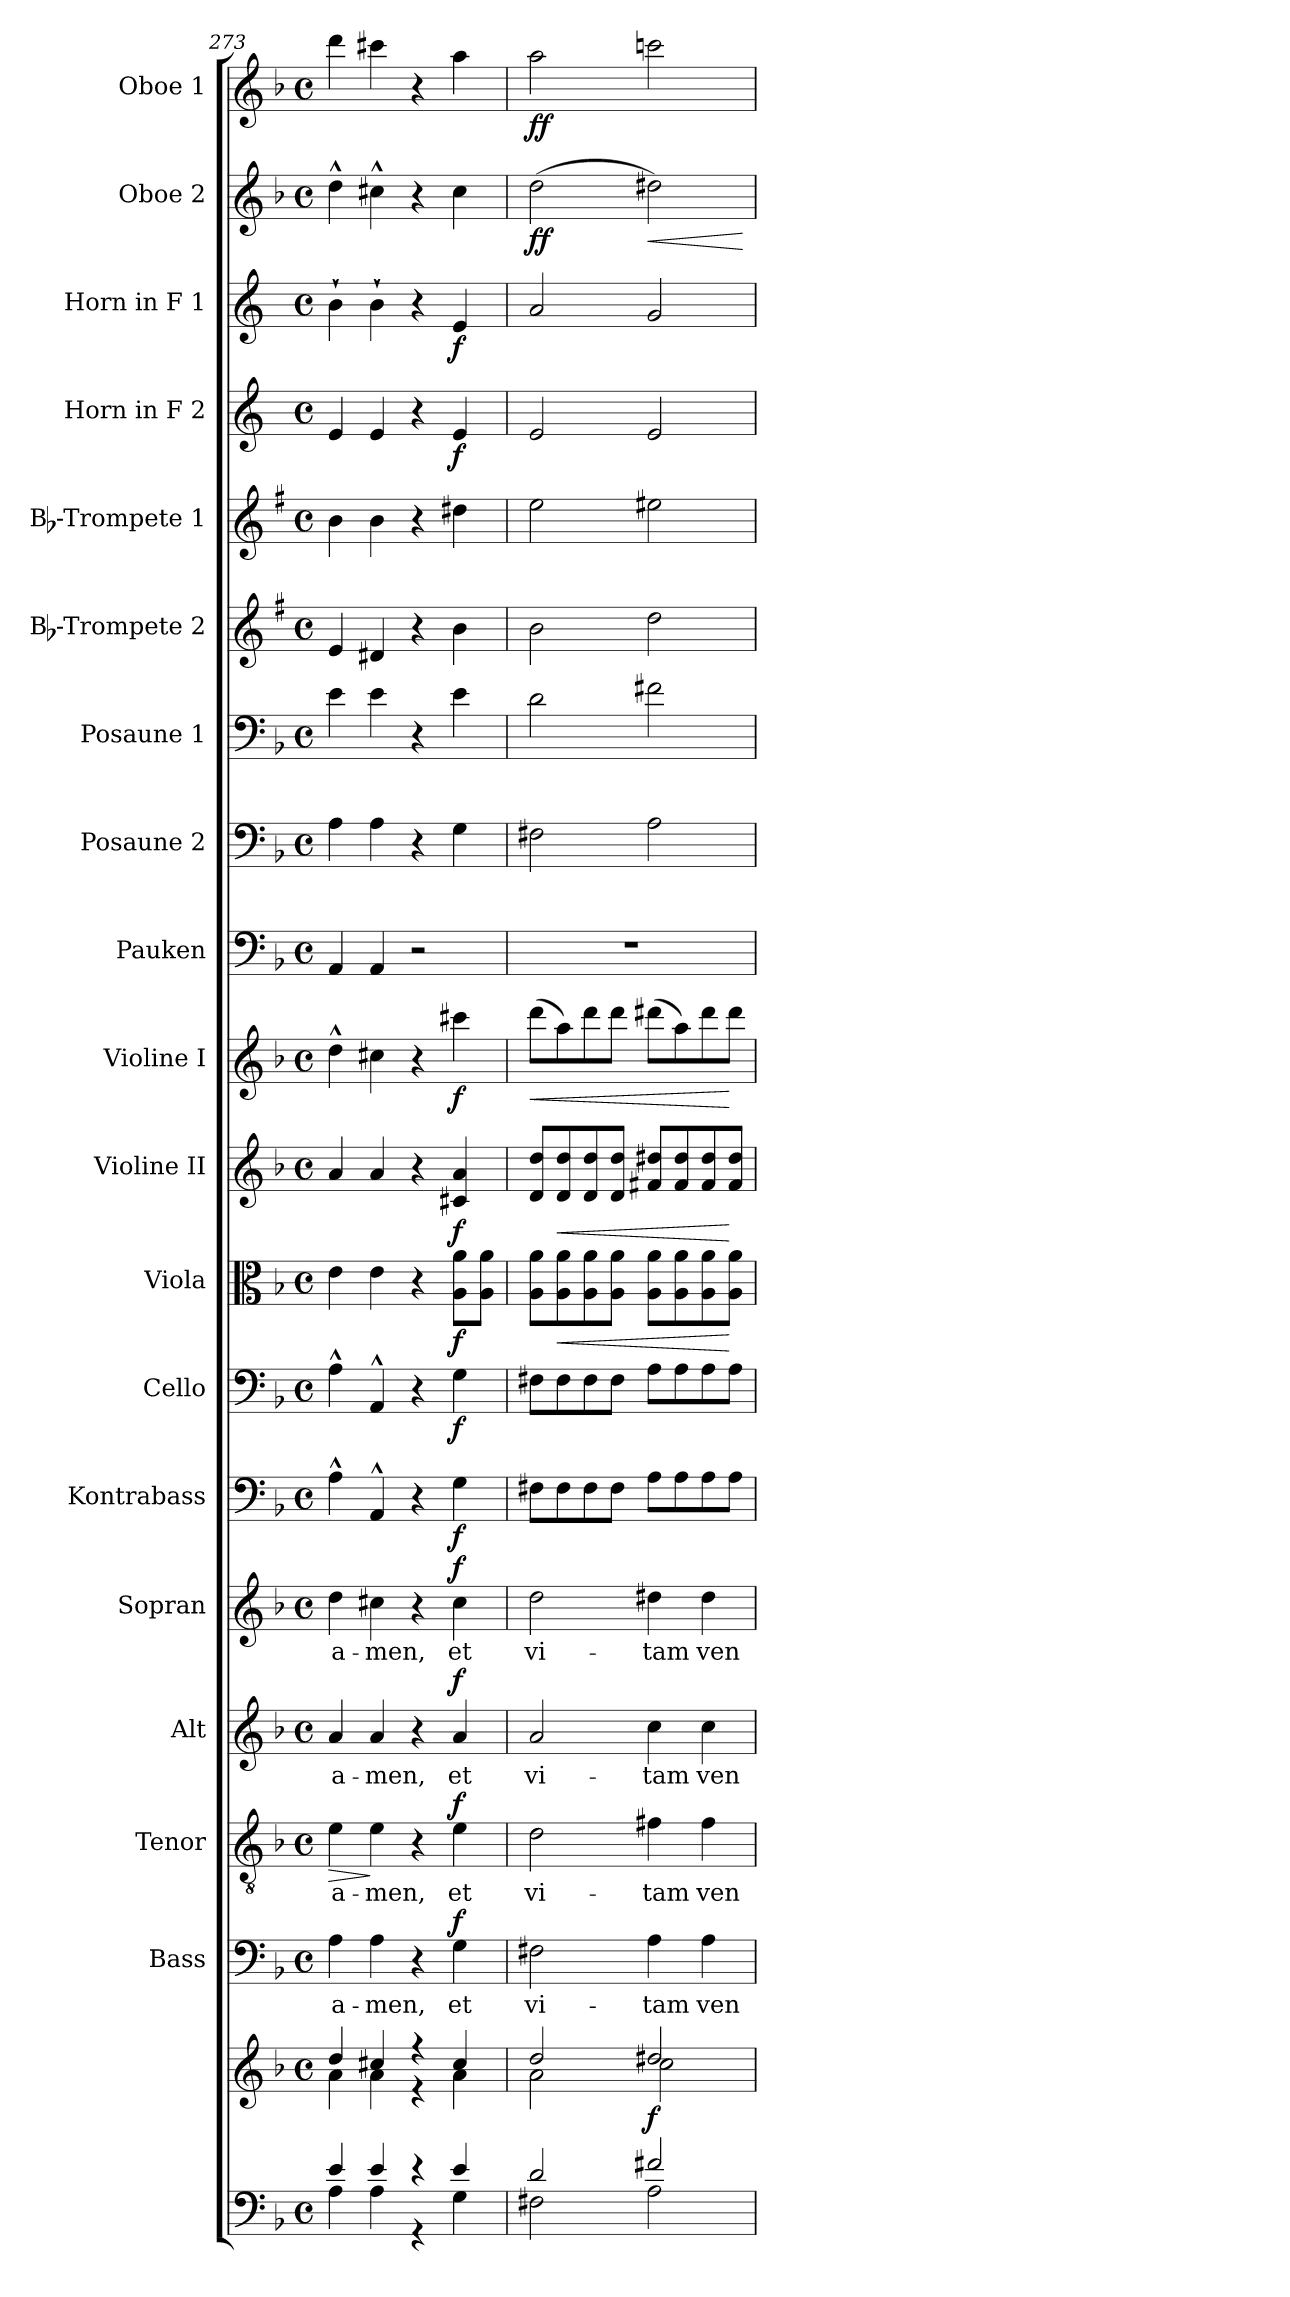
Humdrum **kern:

**kern	**kern	**dynam	**kern	**text	**dynam	**kern	**text	**dynam	**kern	**text	**dynam	**kern	**text	**dynam	**kern	**dynam	**kern	**dynam	**kern	**dynam	**kern	**dynam	**kern	**dynam	**kern	**kern	**kern	**kern	**kern	**kern	**dynam	**kern	**dynam	**kern	**dynam	**kern	**dynam
*part19	*part19	*part19	*part18	*part18	*part18	*part17	*part17	*part17	*part16	*part16	*part16	*part15	*part15	*part15	*part14	*part14	*part13	*part13	*part12	*part12	*part11	*part11	*part10	*part10	*part9	*part8	*part7	*part6	*part5	*part4	*part4	*part3	*part3	*part2	*part2	*part1	*part1
*staff20	*staff19	*staff19/20	*staff18	*staff18	*staff18	*staff17	*staff17	*staff17	*staff16	*staff16	*staff16	*staff15	*staff15	*staff15	*staff14	*staff14	*staff13	*staff13	*staff12	*staff12	*staff11	*staff11	*staff10	*staff10	*staff9	*staff8	*staff7	*staff6	*staff5	*staff4	*staff4	*staff3	*staff3	*staff2	*staff2	*staff1	*staff1
*	*	*	*I"Bass	*	*	*I"Tenor	*	*	*I"Alt	*	*	*I"Sopran	*	*	*I"Kontrabass	*	*I"Cello	*	*I"Viola	*	*I"Violine II	*	*I"Violine I	*	*I"Pauken	*I"Posaune 2	*I"Posaune 1	*I"Bb-Trompete 2	*I"Bb-Trompete 1	*I"Horn in F 2	*	*I"Horn in F 1	*	*I"Oboe 2	*	*I"Oboe 1	*
*	*	*	*I'B.	*	*	*I'T.	*	*	*I'A.	*	*	*I'S.	*	*	*I'Kb.	*	*	*	*I'Vla.	*	*I'Vl. II	*	*I'Vl. I	*	*I'Pk.	*I'Pos. 2	*I'Pos. 1	*I'Bb Trp. 2	*I'Bb Trp. 1	*	*	*	*	*I'Ob. 2	*	*I'Ob. 1	*
!!LO:PB:g=z
*clefF4	*clefG2	*	*clefF4	*	*	*clefGv2	*	*	*clefG2	*	*	*clefG2	*	*	*clefF4	*	*clefF4	*	*clefC3	*	*clefG2	*	*clefG2	*	*clefF4	*clefF4	*clefF4	*clefG2	*clefG2	*clefG2	*	*clefG2	*	*clefG2	*	*clefG2	*
*	*	*	*	*	*	*	*	*	*	*	*	*	*	*	*ITrd7c12	*	*	*	*	*	*	*	*	*	*	*	*	*ITrd1c2	*ITrd1c2	*ITrd4c7	*	*ITrd4c7	*	*	*	*	*
*k[b-]	*k[b-]	*	*k[b-]	*	*	*k[b-]	*	*	*k[b-]	*	*	*k[b-]	*	*	*k[b-]	*	*k[b-]	*	*k[b-]	*	*k[b-]	*	*k[b-]	*	*k[b-]	*k[b-]	*k[b-]	*k[b-]	*k[b-]	*k[b-]	*	*k[b-]	*	*k[b-]	*	*k[b-]	*
*F:	*F:	*	*F:	*	*	*F:	*	*	*F:	*	*	*F:	*	*	*F:	*	*F:	*	*F:	*	*F:	*	*F:	*	*F:	*F:	*F:	*F:	*F:	*F:	*	*F:	*	*F:	*	*F:	*
*M4/4	*M4/4	*	*M4/4	*	*	*M4/4	*	*	*M4/4	*	*	*M4/4	*	*	*M4/4	*	*M4/4	*	*M4/4	*	*M4/4	*	*M4/4	*	*M4/4	*M4/4	*M4/4	*M4/4	*M4/4	*M4/4	*	*M4/4	*	*M4/4	*	*M4/4	*
*met(c)	*met(c)	*	*met(c)	*	*	*met(c)	*	*	*met(c)	*	*	*met(c)	*	*	*met(c)	*	*met(c)	*	*met(c)	*	*met(c)	*	*met(c)	*	*met(c)	*met(c)	*met(c)	*met(c)	*met(c)	*met(c)	*	*met(c)	*	*met(c)	*	*met(c)	*
=273	=273	=273	=273	=273	=273	=273	=273	=273	=273	=273	=273	=273	=273	=273	=273	=273	=273	=273	=273	=273	=273	=273	=273	=273	=273	=273	=273	=273	=273	=273	=273	=273	=273	=273	=273	=273	=273
*^	*^	*	*	*	*	*	*	*	*	*	*	*	*	*	*	*	*	*	*	*	*	*	*	*	*	*	*	*	*	*	*	*	*	*	*	*	*
!	!	!	!	!	!	!LO:LY:b	!	!	!LO:LY:b	!LO:HP:b	!	!LO:LY:b	!	!	!LO:LY:b	!	!	!	!	!	!	!	!	!	!	!	!	!	!	!	!	!	!	!	!	!	!	!	!
4e/	4A\	4dd/	4a\	.	4A\	a-	.	4e\	a-	>	4a/	a-	.	4dd\	a-	.	4AA^^>\	.	4A^^>\	.	4e\	.	4a/	.	4dd^^>\	.	4AA/	4A\	4e\	4d/	4a\	4A/	.	4e`>\	.	4dd^^>\	.	4ddd\	.
!	!	!	!	!	!	!LO:LY:b	!	!	!LO:LY:b	!	!	!LO:LY:b	!	!	!LO:LY:b	!	!	!	!	!	!	!	!	!	!	!	!	!	!	!	!	!	!	!	!	!	!	!	!
4e/	4A\	4cc#X/	4a\	.	4A\	-men,	.	4e\	-men,	]	4a/	-men,	.	4cc#X\	-men,	.	4AAA^^>/	.	4AA^^>/	.	4e\	.	4a/	.	4cc#X\	.	4AA/	4A\	4e\	4c#X/	4a\	4A/	.	4e`>\	.	4cc#X^^>\	.	4ccc#X\	.
4r	4r	4r	4r	.	4r	.	.	4r	.	.	4r	.	.	4r	.	.	4r	.	4r	.	4r	.	4r	.	4r	.	2r	4r	4r	4r	4r	4r	.	4r	.	4r	.	4r	.
!	!	!	!	!	!	!LO:LY:b	!LO:DY:a	!	!LO:LY:b	!LO:DY:a	!	!LO:LY:b	!LO:DY:a	!	!LO:LY:b	!LO:DY:a	!	!LO:DY:b	!	!LO:DY:b	!	!LO:DY:b	!	!LO:DY:b	!	!LO:DY:b	!	!	!	!	!	!	!LO:DY:b	!	!LO:DY:b	!	!	!	!
4e/	4G\	4cc#/	4a\	.	4G\	et	f	4e\	et	f	4a/	et	f	4cc#\	et	f	4GG\	f	4G\	f	8A\ 8a\L	f	4c#X/ 4a/	f	4ccc#X\	f	.	4G\	4e\	4a\	4cc#X\	4A/	f	4A/	f	4cc#\	.	4aa\	.
.	.	.	.	.	.	.	.	.	.	.	.	.	.	.	.	.	.	.	.	.	8A\ 8a\J	.	.	.	.	.	.	.	.	.	.	.	.	.	.	.	.	.	.
=274	=274	=274	=274	=274	=274	=274	=274	=274	=274	=274	=274	=274	=274	=274	=274	=274	=274	=274	=274	=274	=274	=274	=274	=274	=274	=274	=274	=274	=274	=274	=274	=274	=274	=274	=274	=274	=274	=274	=274
!	!	!	!	!	!	!LO:LY:b	!	!	!LO:LY:b	!	!	!LO:LY:b	!	!	!LO:LY:b	!	!	!	!	!	!	!	!	!	!	!LO:HP:b	!	!	!	!	!	!	!	!	!	!	!LO:DY:b	!	!LO:DY:b
2d/	2F#X\	2dd/	2a\	.	2F#X\	vi-	.	2d\	vi-	.	2a/	vi-	.	2dd\	vi-	.	8FF#X\L	.	8F#X\L	.	8A\ 8a\L	.	8d/ 8dd/L	.	(>8ddd\L	<	1r	2F#X\	2d\	2a\	2dd\	2A/	.	2d/	.	(>2dd\	ff	2aa\	ff
!	!	!	!	!	!	!	!	!	!	!	!	!	!	!	!	!	!	!	!	!	!	!LO:HP:b	!	!LO:HP:b	!	!	!	!	!	!	!	!	!	!	!	!	!	!	!
.	.	.	.	.	.	.	.	.	.	.	.	.	.	.	.	.	8FF#\	.	8F#\	.	8A\ 8a\	<	8d/ 8dd/	<	8aa\)	.	.	.	.	.	.	.	.	.	.	.	.	.	.
.	.	.	.	.	.	.	.	.	.	.	.	.	.	.	.	.	8FF#\	.	8F#\	.	8A\ 8a\	.	8d/ 8dd/	.	8ddd\	.	.	.	.	.	.	.	.	.	.	.	.	.	.
.	.	.	.	.	.	.	.	.	.	.	.	.	.	.	.	.	8FF#\J	.	8F#\J	.	8A\ 8a\J	.	8d/ 8dd/J	.	8ddd\J	.	.	.	.	.	.	.	.	.	.	.	.	.	.
!	!	!	!	!LO:DY:b	!	!LO:LY:b	!	!	!LO:LY:b	!	!	!LO:LY:b	!	!	!LO:LY:b	!	!	!	!	!	!	!	!	!	!	!	!	!	!	!	!	!	!	!	!	!	!LO:HP:b	!	!
2f#X/	2A\	2dd#X/	2cc\	f	4A\	-tam	.	4f#X\	-tam	.	4cc\	-tam	.	4dd#X\	-tam	.	8AA\L	.	8A\L	.	8A\ 8a\L	.	8f#X/ 8dd#X/L	.	(>8ddd#X\L	.	.	2A\	2f#X\	2cc\	2dd#X\	2A/	.	2c/	.	2dd#X\)	<	2cccn\	.
.	.	.	.	.	.	.	.	.	.	.	.	.	.	.	.	.	8AA\	.	8A\	.	8A\ 8a\	.	8f#/ 8dd#/	.	8aa\)	.	.	.	.	.	.	.	.	.	.	.	.	.	.
!	!	!	!	!	!	!LO:LY:b	!	!	!LO:LY:b	!	!	!LO:LY:b	!	!	!LO:LY:b	!	!	!	!	!	!	!	!	!	!	!	!	!	!	!	!	!	!	!	!	!	!	!	!
.	.	.	.	.	4A\	ven-	.	4f#\	ven-	.	4cc\	ven-	.	4dd#\	ven-	.	8AA\	.	8A\	.	8A\ 8a\	.	8f#/ 8dd#/	.	8ddd#\	.	.	.	.	.	.	.	.	.	.	.	.	.	.
.	.	.	.	.	.	.	.	.	.	.	.	.	.	.	.	.	8AA\J	.	8A\J	.	8A\ 8a\J	[	8f#/ 8dd#/J	[	8ddd#\J	[	.	.	.	.	.	.	.	.	.	.	.	.	.
*v	*v	*	*	*	*	*	*	*	*	*	*	*	*	*	*	*	*	*	*	*	*	*	*	*	*	*	*	*	*	*	*	*	*	*	*	*	*	*	*
*	*v	*v	*	*	*	*	*	*	*	*	*	*	*	*	*	*	*	*	*	*	*	*	*	*	*	*	*	*	*	*	*	*	*	*	*	*	*	*
.	.	.	.	.	.	.	.	.	.	.	.	.	.	.	.	.	.	.	.	.	.	.	.	.	.	.	.	.	.	.	.	.	.	.	[	.	.
=	=	=	=	=	=	=	=	=	=	=	=	=	=	=	=	=	=	=	=	=	=	=	=	=	=	=	=	=	=	=	=	=	=	=	=	=	=
*-	*-	*-	*-	*-	*-	*-	*-	*-	*-	*-	*-	*-	*-	*-	*-	*-	*-	*-	*-	*-	*-	*-	*-	*-	*-	*-	*-	*-	*-	*-	*-	*-	*-	*-	*-	*-	*-
